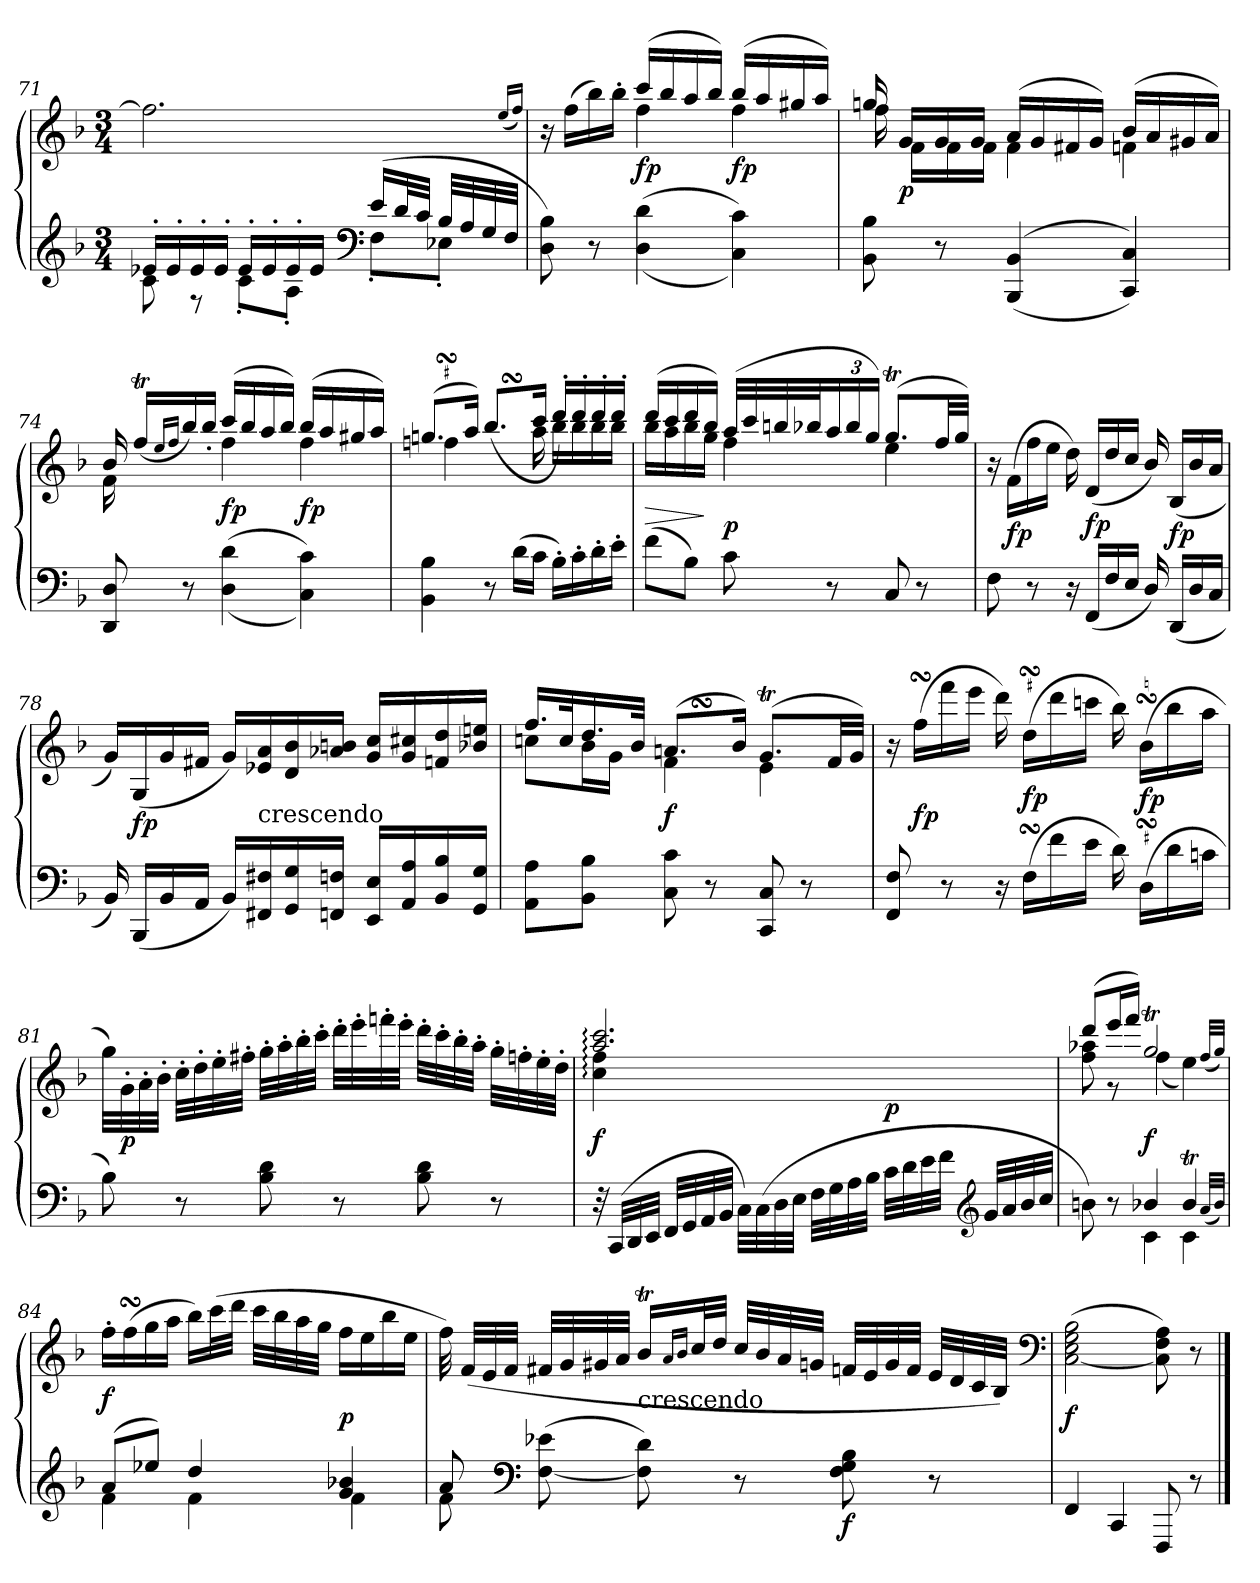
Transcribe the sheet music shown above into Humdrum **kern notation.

**kern	**kern	**dynam
*part1	*part1	*part1
*staff2	*staff1	*staff1/2
*clefG2	*clefG2	*
*k[b-]	*k[b-]	*
*F:	*F:	*
*M3/4	*M3/4	*
=71	=71	=71
*^	*	*
16e-X'LL	8c	2.ff]	.
16e-'	.	.	.
16e-'	8rF	.	.
16e-'JJ	.	.	.
16e-'LL	8c'L	.	.
16e-'	.	.	.
16e-'	8A'J	.	.
16e-JJ	.	.	.
*clefF4	*	*	*
(16e-LL	8F'L	.	.
32dL	.	.	.
32cJJJ	.	.	.
32B-LLL	8E-X'J	.	.
32A	.	.	.
32G	.	.	.
32FJJJ	.	.	.
*v	*v	*	*
.	(16qeeLL	.
.	16qffJJ)	.
=72	=72	=72
*	*^	*
8D 8B-)	4ryy	16r	.
.	.	(16ffLL	.
8r	.	16bb-)	.
.	.	16bb-'JJ	.
(<(>4D 4d	(16cccLL	4ff	fp
.	16bb-	.	.
.	16aa	.	.
.	16bb-JJ)	.	.
4C 4c))	(16bb-LL	4ff	fp
.	16aa	.	.
.	16gg#X	.	.
.	16aaJJ)	.	.
=73	=73	=73	=73
8BB- 8B-	16ggn	16ff	.
.	16gLL	16fLL	p
8r	16g	16f	.
.	16gJJ	16fJJ	.
(<(>4BBB- 4BB-	(16aLL	4f	.
.	16g	.	.
.	16f#X	.	.
.	16gJJ)	.	.
4CC 4C))	(16b-LL	4fn	.
.	16a	.	.
.	16g#X	.	.
.	16aJJ)	.	.
=74	=74	=74	=74
8DD 8D	16b-	16f	.
.	(>16ffT/LL	8.ryy	.
.	16qeeLL	.	.
.	16qffJJ	.	.
8r	16bb-/)	.	.
.	16bb-'>/JJ	.	.
(<(>4D 4d	(16cccLL	4ff	fp
.	16bb-	.	.
.	16aa	.	.
.	16bb-JJ)	.	.
4C 4c))	(16bb-LL	4ff	fp
.	16aa	.	.
.	16gg#X	.	.
.	16aaJJ)	.	.
=75	=75	=75	=75
!	!LO:TURN:lacc=#	!	!
4BB- 4B-	(8.ggnSSsL	4ffn	.
.	16aaJk)	.	.
8r	(>8.bb-SSsL	8.ryy	.
(16dLL	.	.	.
16cJJ	16cccJk	16aa	.
16B-'LL)	16ddd'LL)	16bb-LL	.
16c'	16ddd'	16bb-	.
16d'	16ddd'	16bb-	.
16e'JJ	16ddd'JJ	16bb-JJ	.
=76	=76	=76	=76
(8fL	(16dddLL	16bb-LL	>
.	16ccc	16aa	.
8B-J)	16ddd	16bb-	.
.	16bb-JJ)	16ggJJ	]
8c	(32aaLLL	4ff	p
.	32ccc	.	.
.	32bbn	.	.
.	32bb-XJ	.	.
*	*Xbrackettup	*	*
8r	24aa	.	.
.	24bb-	.	.
.	24ggJJ)	.	.
8C	(8.ggTL	4ee	.
8r	.	.	.
.	32ffLL	.	.
.	32ggJJJ)	.	.
*	*v	*v	*
=77	=77	=77
8F	16r	.
.	(16fLL	fp
8r	16ff	.
.	16eeJJ	.
16r	16dd)	.
(16FFLL	(16dLL	fp
16F	16dd	.
16EJJ	16ccJJ	.
16D/)	16b-/)	.
(16DDLL	(16B-LL	fp
16D	16b-	.
16CJJ	16aJJ	.
=78	=78	=78
16BB-)	16gLL)	.
(16BBB-LL	(16G	fp
16BB-	16g	.
16AAJJ	16f#XJJ	.
16BB-LL)	16gLL)	.
!	!LO:TX:c:t=crescendo	!
16FF#X 16F#X	16e-X 16a	.
16GG 16G	16d 16b-	.
16FFn 16FnJJ	16a-X 16bnJJ	.
16EE 16ELL	16g/ 16cc/LL	.
16AA 16A	16g/ 16cc#X/	.
16BB- 16B-	16fn/ 16dd/	.
16GG 16GJJ	16b-X/ 16een/JJ	.
=79	=79	=79
*	*^	*
8AA 8AL	16.ffLL	8ccnL	.
.	32ccK	.	.
8BB- 8B-J	16.dd	16b-L	.
.	.	16gJJ	.
.	32b-JJk	.	.
8C 8c	(8.anSsSL	4f	f
8r	.	.	.
.	16b-Jk)	.	.
8CC 8C	(8.gTL	4e	.
8r	.	.	.
.	32fLL	.	.
.	32gJJJ)	.	.
*	*v	*v	*
=80	=80	=80
8FF 8F	16r	.
.	(16ffsSSsLL	fp
8r	16fff	.
.	16eeeJJ	.
16r	16ddd)	.
!	!LO:TURN:lacc=#	!
(16FsSSsLL	(16ddsSSsLL	fp
16f	16ddd	.
16eJJ	16cccnJJ	.
16d)	16bb-)	.
!LO:TURN:lacc=#	!	!
(16DsSSsLL	(16b-sSSsLL	fp
16d	16bb-	.
16cnJJ	16aaJJ	.
=81	=81	=81
8B-)	32ggLLL)	.
.	32g'	p
.	32a'	.
.	32b-'JJJ	.
8r	32cc'LLL	.
.	32dd'	.
.	32ee'	.
.	32ff#X'JJJ	.
8B- 8d	32gg'LLL	.
.	32aa'	.
.	32bb-'	.
.	32ccc'JJJ	.
8r	32ddd'LLL	.
.	32eee'	.
.	32fffn'	.
.	32eee'JJJ	.
8B- 8d	32ddd'LLL	.
.	32ccc'	.
.	32bb-'	.
.	32aa'JJJ	.
8r	32gg'LLL	.
.	32ffn'	.
.	32ee'	.
.	32dd'JJJ	.
=82	=82	=82
*	*^	*
32r	2.aa: 2.ccc:	4cc: 4ff:	f
(32CCLLL	.	.	.
32DD	.	.	.
32EEJJJ	.	.	.
32FFLLL	.	.	.
32GG	.	.	.
32AA	.	.	.
32BB-JJJ	.	.	.
32C\LLL)	.	4ryy	.
(32C\	.	.	.
32D\	.	.	.
32E\JJJ	.	.	.
32FLLL	.	.	.
32G	.	.	.
32A	.	.	.
32B-JJJ	.	.	.
32cLLL	.	4ryy	p
32d	.	.	.
32e	.	.	.
32fJJJ	.	.	.
*clefG2	*	*	*
32gLLL	.	.	.
32a	.	.	.
32b-	.	.	.
32ccJJJ	.	.	.
=83	=83	=83	=83
*^	*	*	*
4ryy	8bn)	(8dddL	8ff 8aa-X	.
.	8r	16eeeL	8r	.
.	.	16fffJJ)	.	.
4b-X	4c	2ggt	(4ff	f
4b-T	4c	.	4ee)	.
*	*	*v	*v	*
(32qaLLL	.	(32qffLLL	.
32qb-JJJ)	.	32qggJJJ)	.
=84	=84	=84	=84
(8aTTTL	4f	16ffTTT'LL	f
.	.	(16ffsSSs	.
8ee-XJ)	.	16gg	.
.	.	16aaJJ	.
4dd	4f	16bb-LL)	.
.	.	(32cccL	.
.	.	32dddJJJ	.
.	.	32cccLLL	.
.	.	32bb-	.
.	.	32aa	.
.	.	32ggJJJ	.
4g 4b-	4f	16ffLL	p
.	.	16ee	.
.	.	16bb-	.
.	.	16eeJJ	.
=85	=85	=85	=85
8a	8f	32ff)	.
.	.	(32fLLL	.
.	.	32e	.
.	.	32fJJJ	.
*clefF4	*	*	*
8ryy	([8F 8e-X	32f#XLLL	.
.	.	32g	.
.	.	32g#X	.
.	.	32aJJJ	.
!	!	!LO:TX:c:t=crescendo	!
4ryy	8F] 8d)	16b-T/LL	.
.	.	16qaLL	.
.	.	16qb-JJ	.
.	.	32cc/L	.
.	.	32dd/JJJ	.
.	8r	32ccLLL	.
.	.	32b-	.
.	.	32a	.
.	.	32gnJJJ	.
!	!	!	!LO:DY:b=2
4ryy	8F 8G 8B-	32fnLLL	f
.	.	32e	.
.	.	32g	.
.	.	32fJJJ	.
.	8r	32eLLL	.
.	.	32d	.
.	.	32c	.
.	.	32B-JJJ)	.
*v	*v	*	*
*	*clefF4	*
=86	=86	=86
4FF	([2C 2E 2G 2B-	f
4CC	.	.
8FFF	8C] 8F 8A)	.
8r	8r	.
==	==	==
*-	*-	*-
